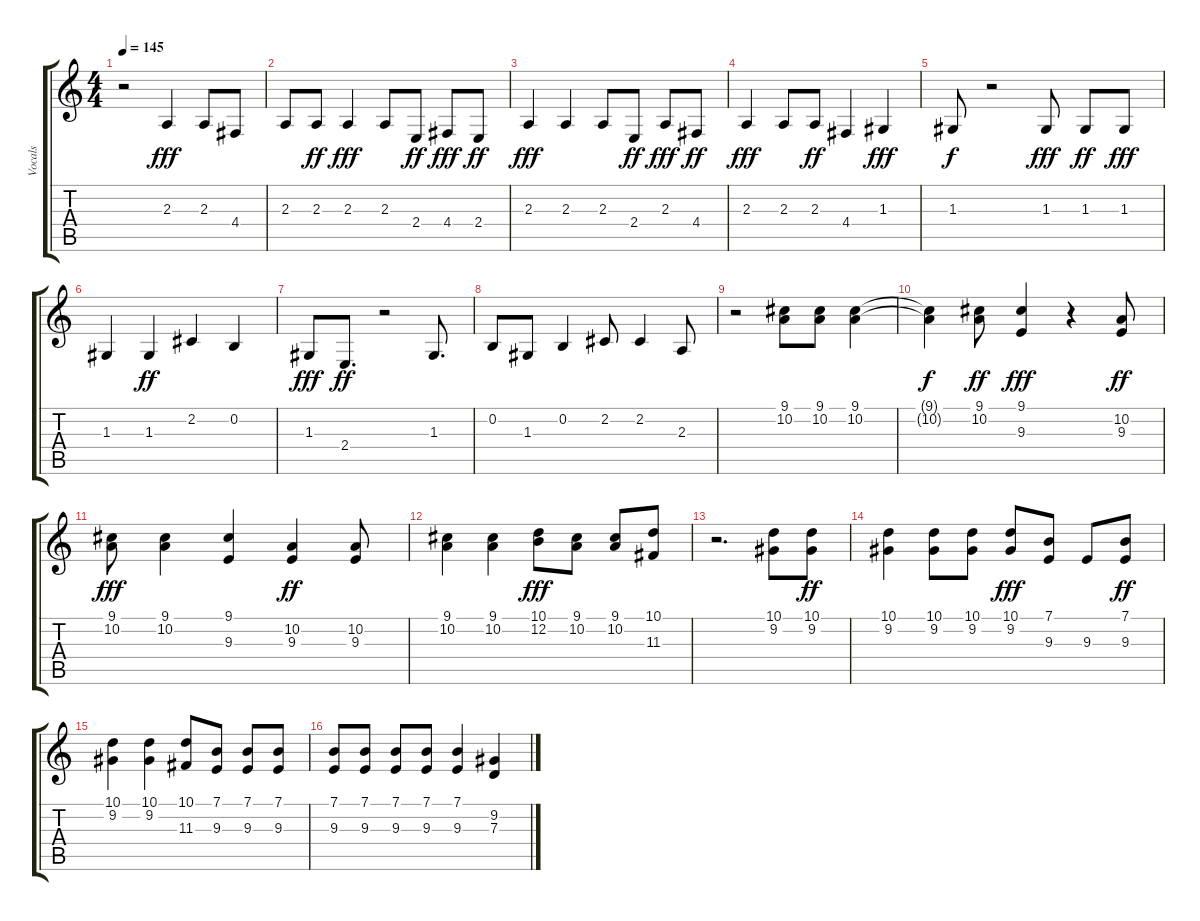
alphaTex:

\track ("Vocals" "Vocals") {instrument harmonica}
\staff {score tabs}
\tuning (E4 B3 G3 D3 A2 E2) {hide}
\ts (4 4)
\tempo 145
\clef g2
\ks c
r.2{dy f} 2.3.4{dy fff} 2.3.8 4.4.8 |
2.3.8 2.3.8{dy ff} 2.3.4{dy fff} 2.3.8 2.4.8{dy ff} 4.4.8{dy fff} 2.4.8{dy ff} |
2.3.4{dy fff} 2.3.4 2.3.8 2.4.8{dy ff} 2.3.8{dy fff} 4.4.8{dy ff} |
2.3.4{dy fff} 2.3.8 2.3.8{dy ff} 4.4.4 1.3.4{dy fff} |
1.3.8{dy f} r.2 1.3.8{dy fff} 1.3.8{dy ff} 1.3.8{dy fff} |
1.3.4 1.3.4{dy ff} 2.2.4 0.2.4 |
1.3.8{dy fff} 2.4.8{d dy ff} r.2 1.3.8{d} |
0.2.8 1.3.8 0.2.4 2.2.8 2.2.4 2.3.8 |
r.2 (9.1 10.2).8 (9.1 10.2).8 (9.1 10.2).4 |
(9.1{t} 10.2{t}).4{dy f} (9.1 10.2).8{dy ff} (9.1 9.3).4{dy fff} r.4 (10.2 9.3).8{dy ff} |
(9.1 10.2).8{dy fff} (9.1 10.2).4 (9.1 9.3).4 (10.2 9.3).4{dy ff} (10.2 9.3).8 |
(9.1 10.2).4 (9.1 10.2).4 (10.1 12.2).8{dy fff} (9.1 10.2).8 (9.1 10.2).8 (10.1 11.3).8 |
r.2{d} (10.1 9.2).8 (10.1 9.2).8{dy ff} |
(10.1 9.2).4 (10.1 9.2).8 (10.1 9.2).8 (10.1 9.2).8{dy fff} (7.1 9.3).8 9.3.8 (7.1 9.3).8{dy ff} |
(10.1 9.2).4 (10.1 9.2).4 (10.1 11.3).8 (7.1 9.3).8 (7.1 9.3).8 (7.1 9.3).8 |
(7.1 9.3).8 (7.1 9.3).8 (7.1 9.3).8 (7.1 9.3).8 (7.1 9.3).4 (9.2 7.3).4
